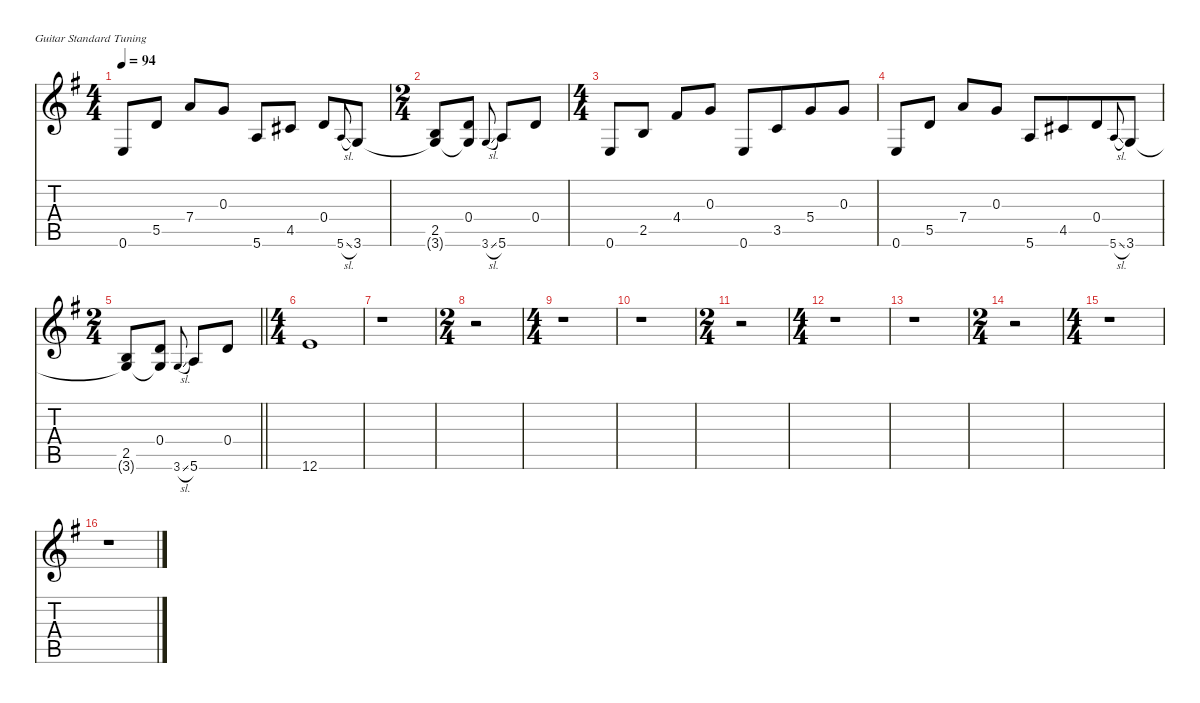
\defaultSystemsLayout 4
\hideDynamics
\bracketExtendMode nobrackets
\singleTrackTrackNamePolicy hidden
\multiTrackTrackNamePolicy hidden
\firstSystemTrackNameMode fullname
\firstSystemTrackNameOrientation horizontal
\otherSystemsTrackNameOrientation horizontal
\track ("James Hetfield" "el.guit.") {defaultSystemsLayout 6 instrument electricguitarclean}
\staff {score tabs}
\tuning (E4 B3 G3 D3 A2 E2)
\ts (4 4)
\tempo 94
\clef g2
\ks eminor
0.6{acc forcenatural}.8{dy f beam Up} 5.5{acc forcenatural}.8{beam Up} 7.4{acc forcenatural}.8{beam Up} 0.3{acc forcenatural}.8{beam Up} 5.6{acc forcenatural}.8{beam Up} 4.5{acc #}.8{beam Up} 0.4{acc forcenatural}.8{beam Up} 5.6{sl acc forcenatural}.8{gr onbeat beam Up} 3.6{acc forcenatural}.8{beam Up} |
\ts (2 4)
\beaming (8 2 2)
(2.5{acc forcenatural} 3.6{t acc forcenatural}).8{beam Up} (0.4{acc forcenatural} 3.6{t acc forcenatural}).8{beam Up} 3.6{sl acc forcenatural}.8{gr onbeat beam Up} 5.6{acc forcenatural}.8{beam Up} 0.4{acc forcenatural}.8{beam Up} |
\ts (4 4)
\beaming (8 2 2 4)
0.6{acc forcenatural}.8{beam Up} 2.5{acc forcenatural}.8{beam Up} 4.4{acc #}.8{beam Up} 0.3{acc forcenatural}.8{beam Up} 0.6{acc forcenatural}.8{beam Up} 3.5{acc forcenatural}.8{beam Up} 5.4{acc forcenatural}.8{beam Up} 0.3{acc forcenatural}.8{beam Up} |
0.6{acc forcenatural}.8{beam Up} 5.5{acc forcenatural}.8{beam Up} 7.4{acc forcenatural}.8{beam Up} 0.3{acc forcenatural}.8{beam Up} 5.6{acc forcenatural}.8{beam Up} 4.5{acc #}.8{beam Up} 0.4{acc forcenatural}.8{beam Up} 5.6{sl acc forcenatural}.8{gr onbeat beam Up} 3.6{acc forcenatural}.8{beam Up} |
\ts (2 4)
\beaming (8 2 2)
\barLineRight lightlight
(2.5{acc forcenatural} 3.6{t acc forcenatural}).8{beam Up} (0.4{acc forcenatural} 3.6{t acc forcenatural}).8{beam Up} 3.6{sl acc forcenatural}.8{gr onbeat beam Up} 5.6{acc forcenatural}.8{beam Up} 0.4{acc forcenatural}.8{beam Up} |
\ts (4 4)
\beaming (8 2 2 4)
12.6{acc forcenatural}.1{instrument distortionguitar beam Up} |
r.1{beam Down} |
\ts (2 4)
\beaming (8 2 2)
r.2{beam Down} |
\ts (4 4)
\beaming (8 2 2 4)
r.1{beam Down} |
r.1{beam Down} |
\ts (2 4)
\beaming (8 2 2)
r.2{beam Down} |
\ts (4 4)
\beaming (8 2 2 4)
r.1{beam Down} |
r.1{beam Down} |
\ts (2 4)
\beaming (8 2 2)
r.2{beam Down} |
\ts (4 4)
\beaming (8 2 2 4)
r.1{beam Down} |
r.1{beam Down}
